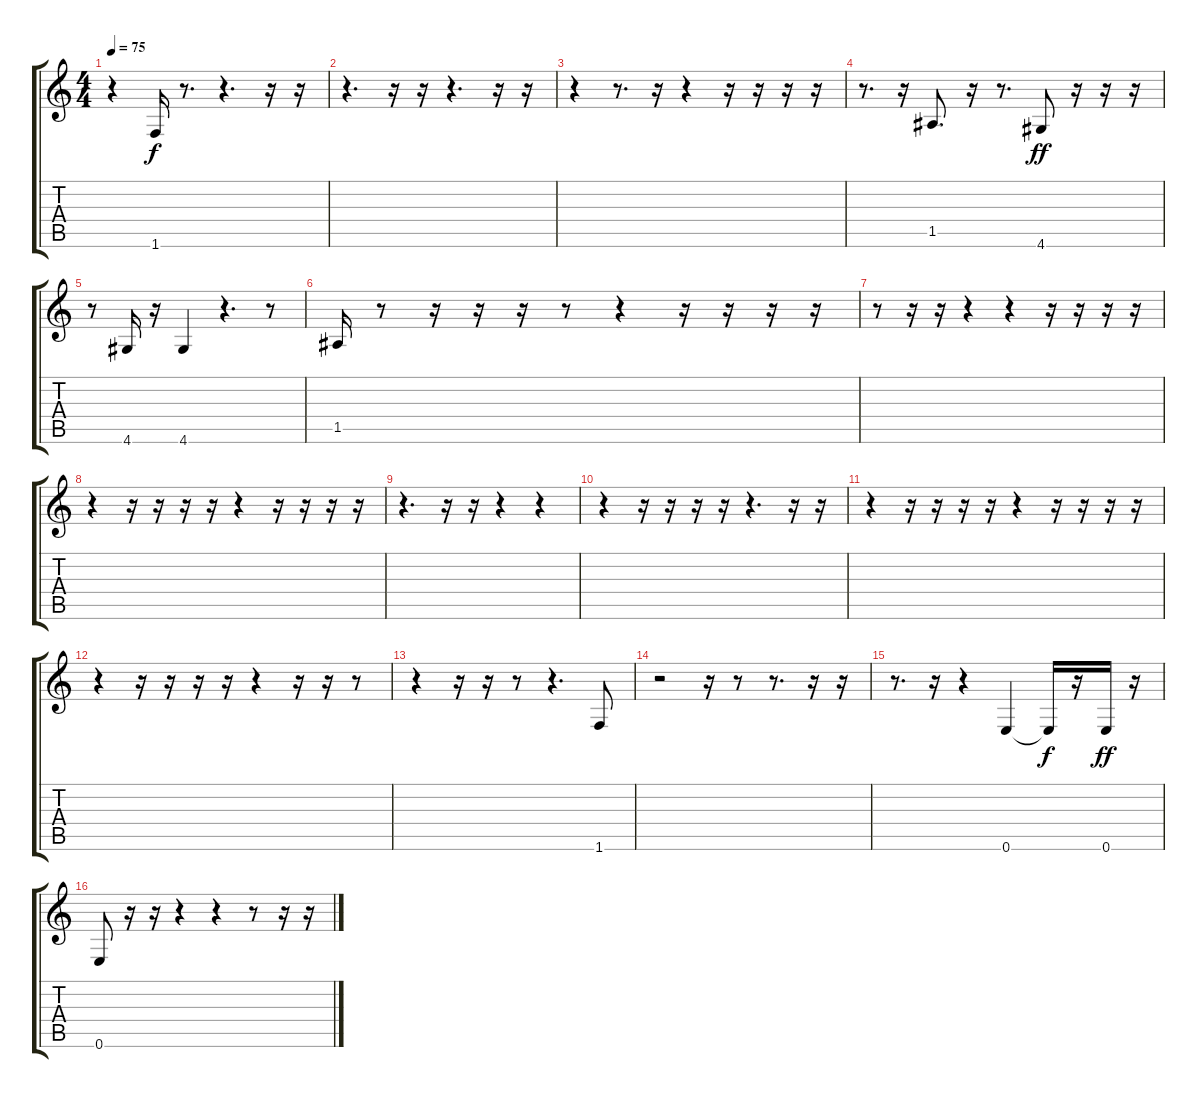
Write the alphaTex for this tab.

\track "" {instrument fretlessbass}
\staff {score tabs}
\tuning (E4 B3 G3 D3 A2 E2) {hide}
\ts (4 4)
\tempo 75
\clef g2
\ks c
r.4{dy f} 1.6.16 r.8{d} r.4{d} r.16 r.16 |
r.4{d} r.16 r.16 r.4{d} r.16 r.16 |
r.4 r.8{d} r.16 r.4 r.16 r.16 r.16 r.16 |
r.8{d} r.16 1.5.8{d} r.16 r.8{d} 4.6.8{dy ff} r.16 r.16 r.16 |
r.8 4.6.16 r.16 4.6.4 r.4{d} r.8 |
1.5.16 r.8 r.16 r.16 r.16 r.8 r.4 r.16 r.16 r.16 r.16 |
r.8 r.16 r.16 r.4 r.4 r.16 r.16 r.16 r.16 |
r.4 r.16 r.16 r.16 r.16 r.4 r.16 r.16 r.16 r.16 |
r.4{d} r.16 r.16 r.4 r.4 |
r.4 r.16 r.16 r.16 r.16 r.4{d} r.16 r.16 |
r.4 r.16 r.16 r.16 r.16 r.4 r.16 r.16 r.16 r.16 |
r.4 r.16 r.16 r.16 r.16 r.4 r.16 r.16 r.8 |
r.4 r.16 r.16 r.8 r.4{d} 1.6.8 |
r.2 r.16 r.8 r.8{d} r.16 r.16 |
r.8{d} r.16 r.4 0.6.4 0.6{t}.16{dy f} r.16 0.6.16{dy ff} r.16 |
0.6.8 r.16 r.16 r.4 r.4 r.8 r.16 r.16
